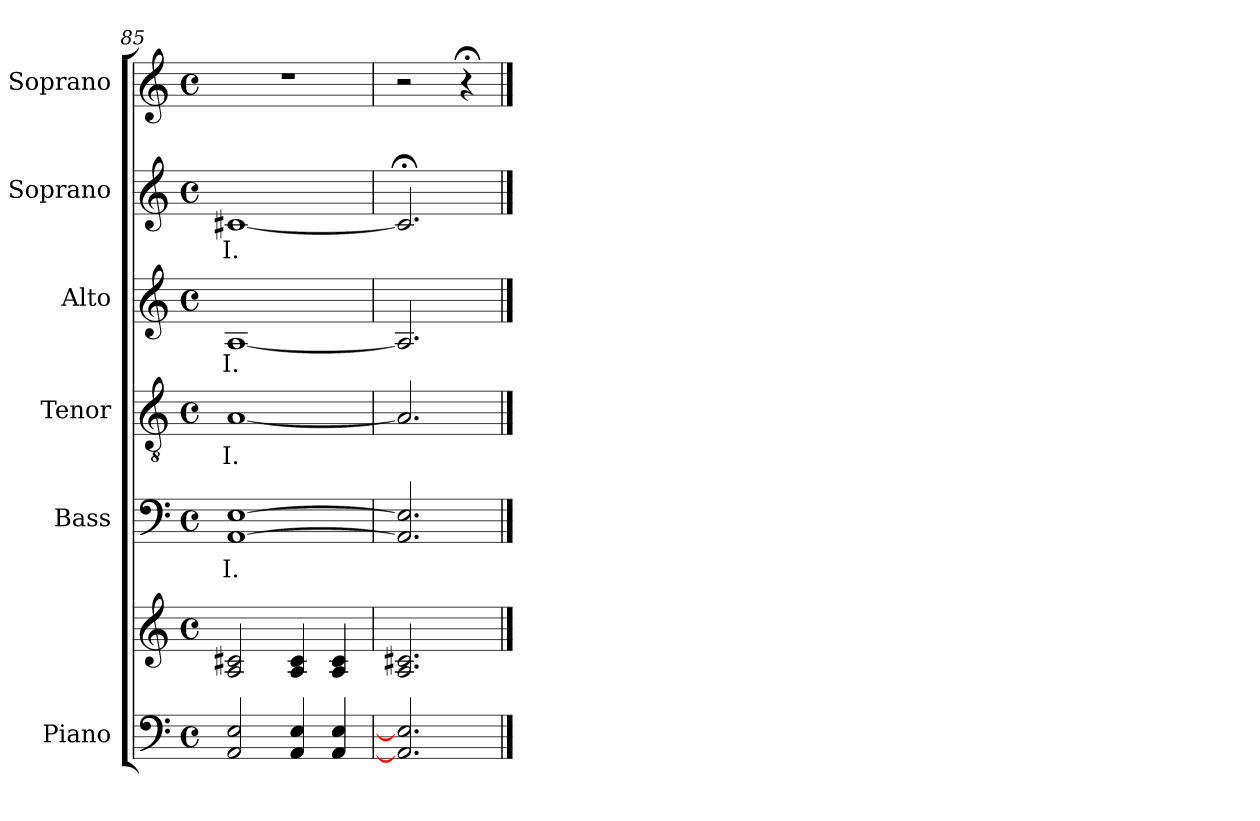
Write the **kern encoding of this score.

**kern	**kern	**kern	**text	**kern	**text	**kern	**text	**kern	**text	**kern
*part6	*part6	*part5	*part5	*part4	*part4	*part3	*part3	*part2	*part2	*part1
*staff7	*staff6	*staff5	*staff5	*staff4	*staff4	*staff3	*staff3	*staff2	*staff2	*staff1
*I"Piano	*	*I"Bass	*	*I"Tenor	*	*I"Alto	*	*I"Soprano	*	*I"Soprano
*	*	*I'B	*	*I'T	*	*I'A	*	*I'S	*	*I'S
*clefF4	*clefG2	*clefF4	*	*clefGv2	*	*clefG2	*	*clefG2	*	*clefG2
*k[]	*k[]	*k[]	*	*k[]	*	*k[]	*	*k[]	*	*k[]
*C:	*C:	*C:	*	*C:	*	*C:	*	*C:	*	*C:
*M4/4	*M4/4	*M4/4	*	*M4/4	*	*M4/4	*	*M4/4	*	*M4/4
*met(c)	*met(c)	*met(c)	*	*met(c)	*	*met(c)	*	*met(c)	*	*met(c)
=85	=85	=85	=85	=85	=85	=85	=85	=85	=85	=85
*^	*^	*	*	*	*	*	*	*	*	*
!	!	!	!	!	!LO:LY:b	!	!LO:LY:b	!	!LO:LY:b	!	!LO:LY:b	!
*	*	*	*	*^	*	*	*	*	*	*	*	*
2AA/ 2E/	1ryy	2A/ 2c#X/	1ryy	[1AA/ [1E/	1ryy	I.	[1A	I.	[1A	I.	[1c#X	I.	1r
4AA/ 4E/	.	4A/ 4c#/	.	.	.	.	.	.	.	.	.	.	.
4AA/ 4E/	.	4A/ 4c#/	.	.	.	.	.	.	.	.	.	.	.
=86	=86	=86	=86	=86	=86	=86	=86	=86	=86	=86	=86	=86	=86
2.AA/] 2.E/]	2.ryy	2.A/ 2.c#X/	2.ryy	2.AA/] 2.E/]	2.ryy	.	2.A]	.	2.A]	.	2.c#;<]	.	2r
.	.	.	.	.	.	.	.	.	.	.	.	.	4r;<
*v	*v	*	*	*v	*v	*	*	*	*	*	*	*	*
*	*v	*v	*	*	*	*	*	*	*	*	*
==	==	==	==	==	==	==	==	==	==	==
*-	*-	*-	*-	*-	*-	*-	*-	*-	*-	*-
